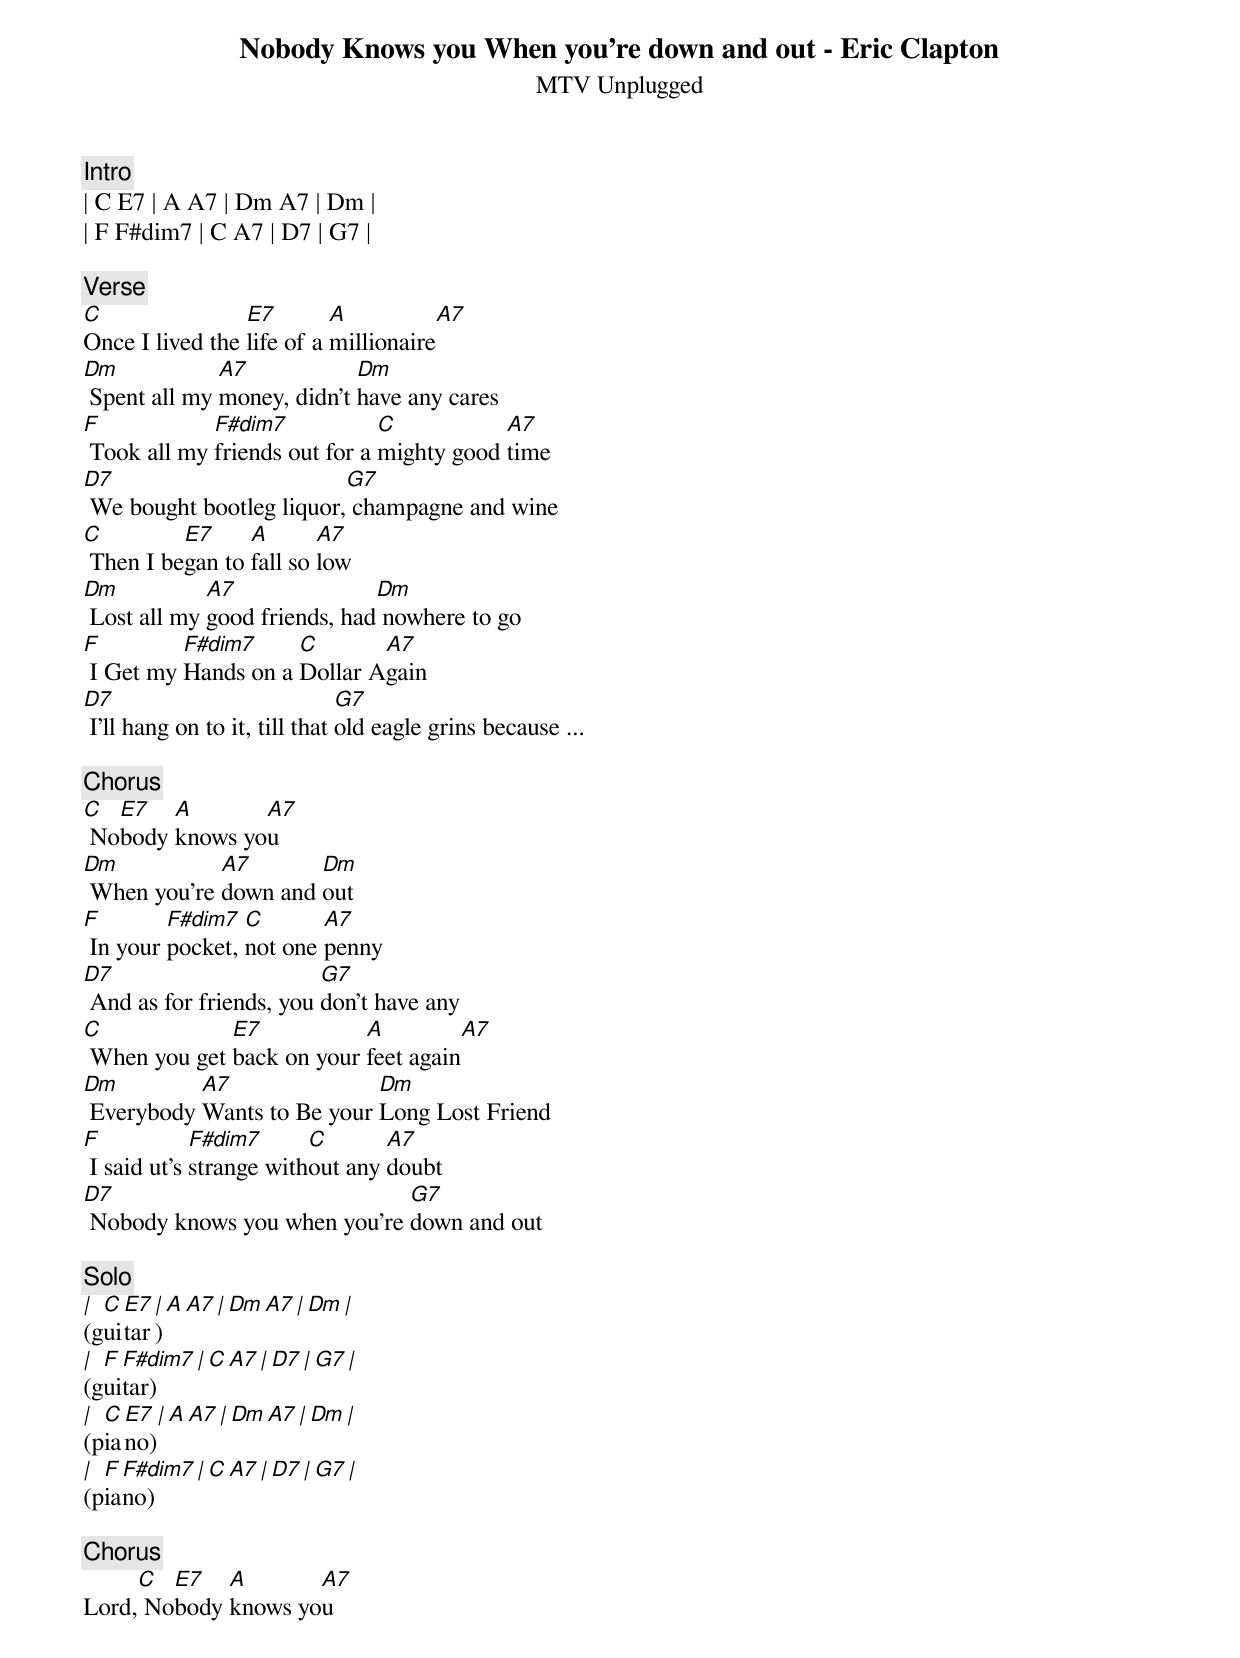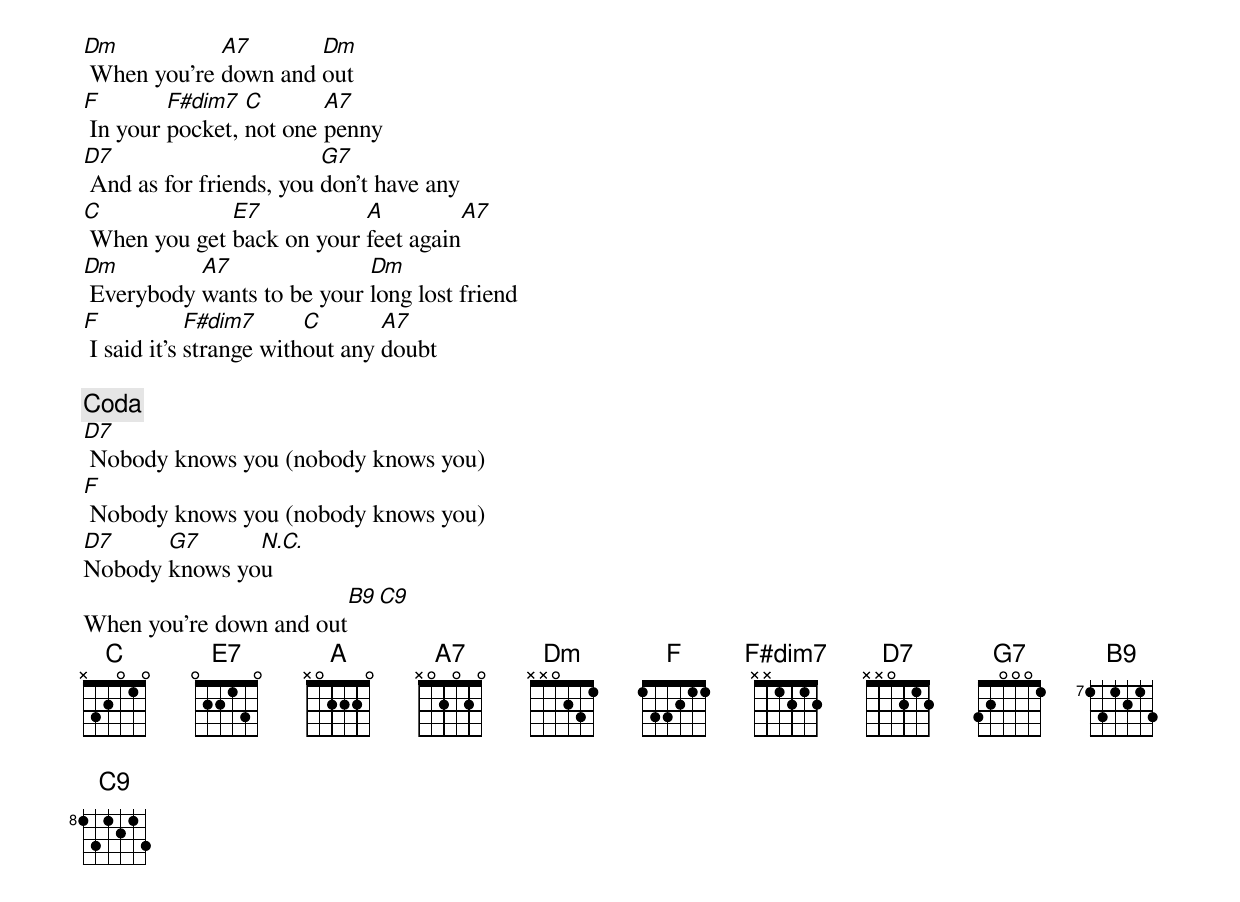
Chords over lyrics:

Nobody Knows you When you're down and out - Eric Clapton
MTV Unplugged

[Intro]
| C E7 | A A7 | Dm A7 | Dm |
| F F#dim7 | C A7 | D7 | G7 |

[Verse]
C                E7        A           A7
Once I lived the life of a millionaire
Dm            A7            Dm
 Spent all my money, didn't have any cares
F            F#dim7            C           A7
 Took all my friends out for a mighty good time
D7                        G7
 We bought bootleg liquor, champagne and wine
C         E7     A       A7
 Then I began to fall so low
Dm           A7               Dm
 Lost all my good friends, had nowhere to go
F         F#dim7     C       A7
 I Get my Hands on a Dollar Again
D7                             G7
 I'll hang on to it, till that old eagle grins because ...

[Chorus]
C  E7   A       A7
 Nobody knows you
Dm           A7       Dm
 When you're down and out
F        F#dim7  C       A7
 In your pocket, not one penny
D7                       G7
 And as for friends, you don't have any
C             E7           A          A7
 When you get back on your feet again
Dm         A7               Dm
 Everybody Wants to Be your Long Lost Friend
F            F#dim7      C       A7
 I said ut's strange without any doubt
D7                            G7
 Nobody knows you when you're down and out

[Solo]
| C E7 | A A7 | Dm A7 | Dm |
(guitar)
| F F#dim7 | C A7 | D7 | G7 |
(guitar)
| C E7 | A A7 | Dm A7 | Dm |
(piano)
| F F#dim7 | C A7 | D7 | G7 |
(piano)

[Chorus]
     C  E7   A       A7
Lord, Nobody knows you
Dm           A7       Dm
 When you're down and out
F        F#dim7  C       A7
 In your pocket, not one penny
D7                       G7
 And as for friends, you don't have any
C             E7           A          A7
 When you get back on your feet again
Dm         A7               Dm
 Everybody wants to be your long lost friend
F            F#dim7      C       A7
 I said it's strange without any doubt

[Coda]
D7
 Nobody knows you (nobody knows you)
F
 Nobody knows you (nobody knows you)
D7     G7      N.C.
Nobody knows you
                         B9 C9
When you're down and out
